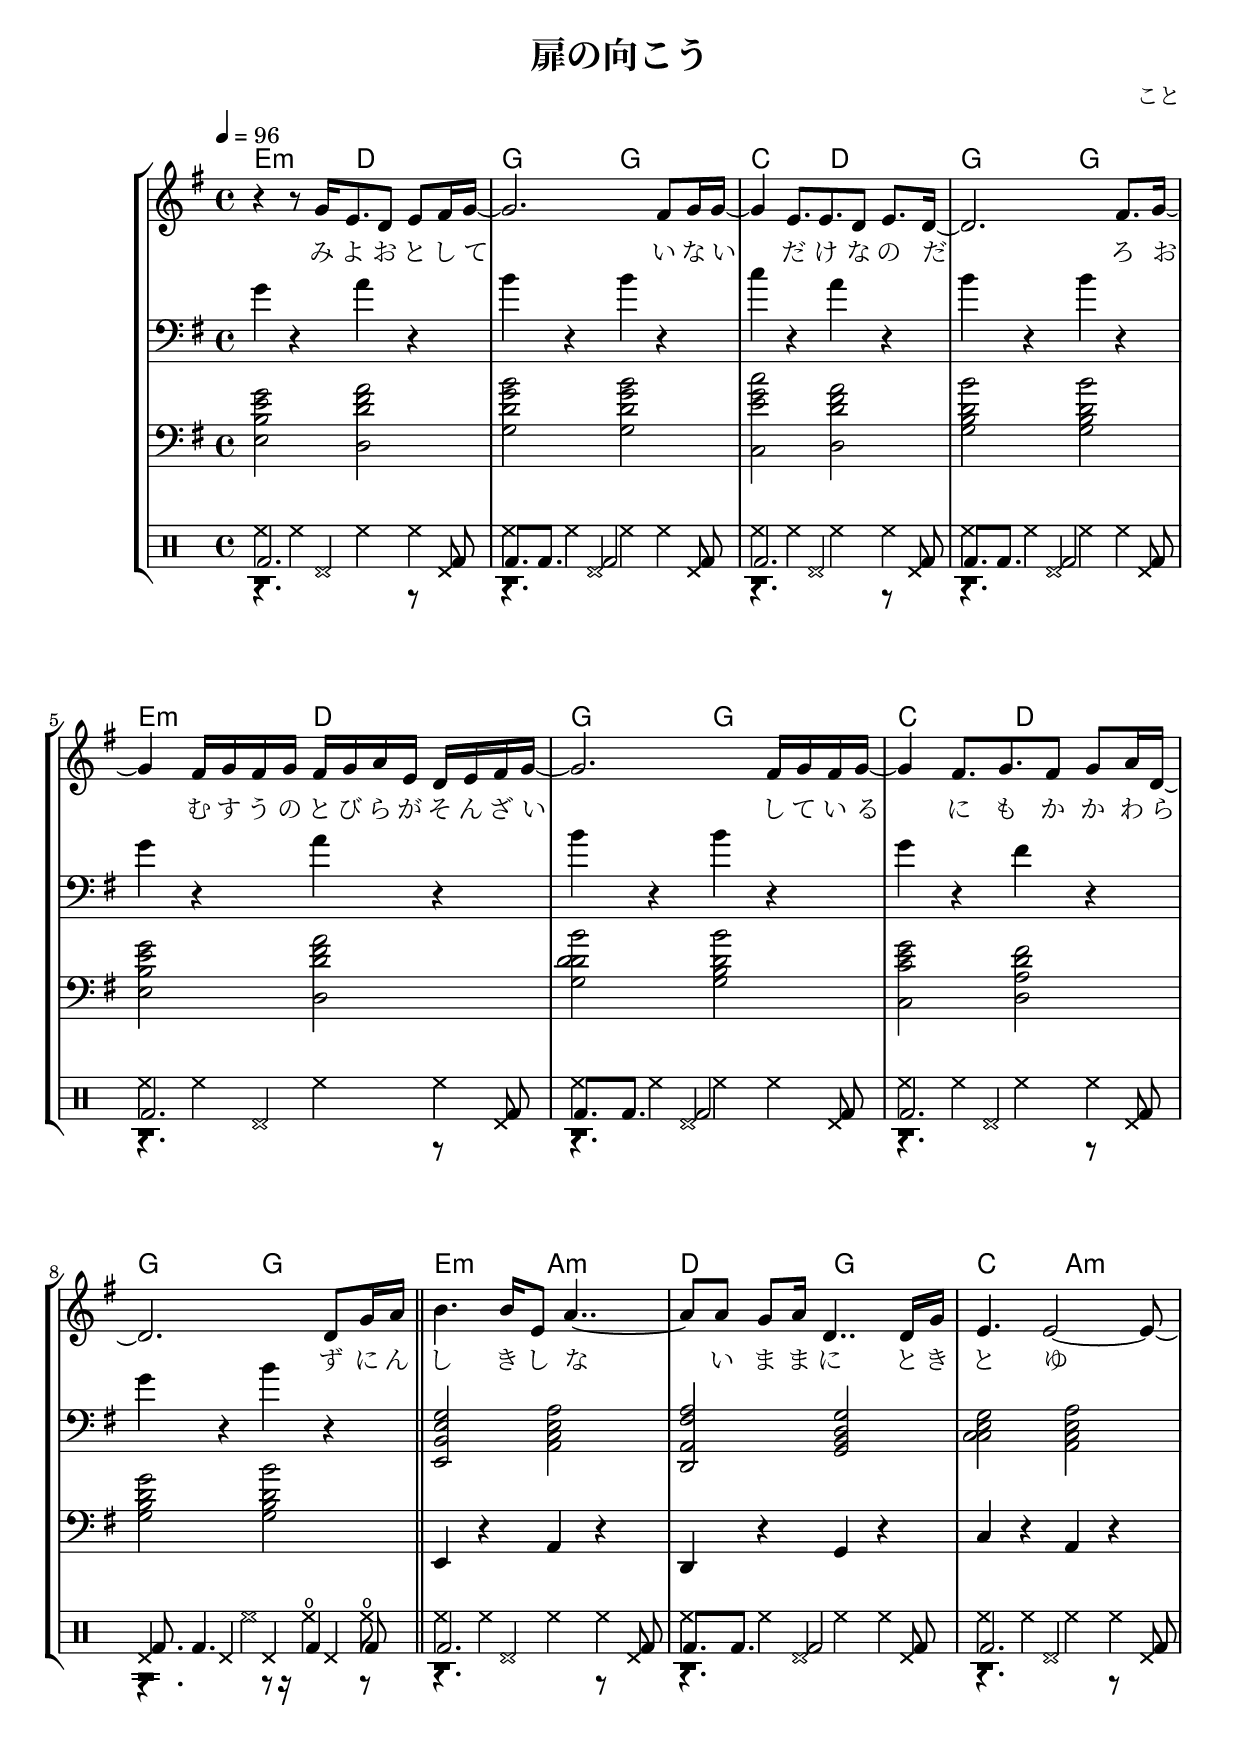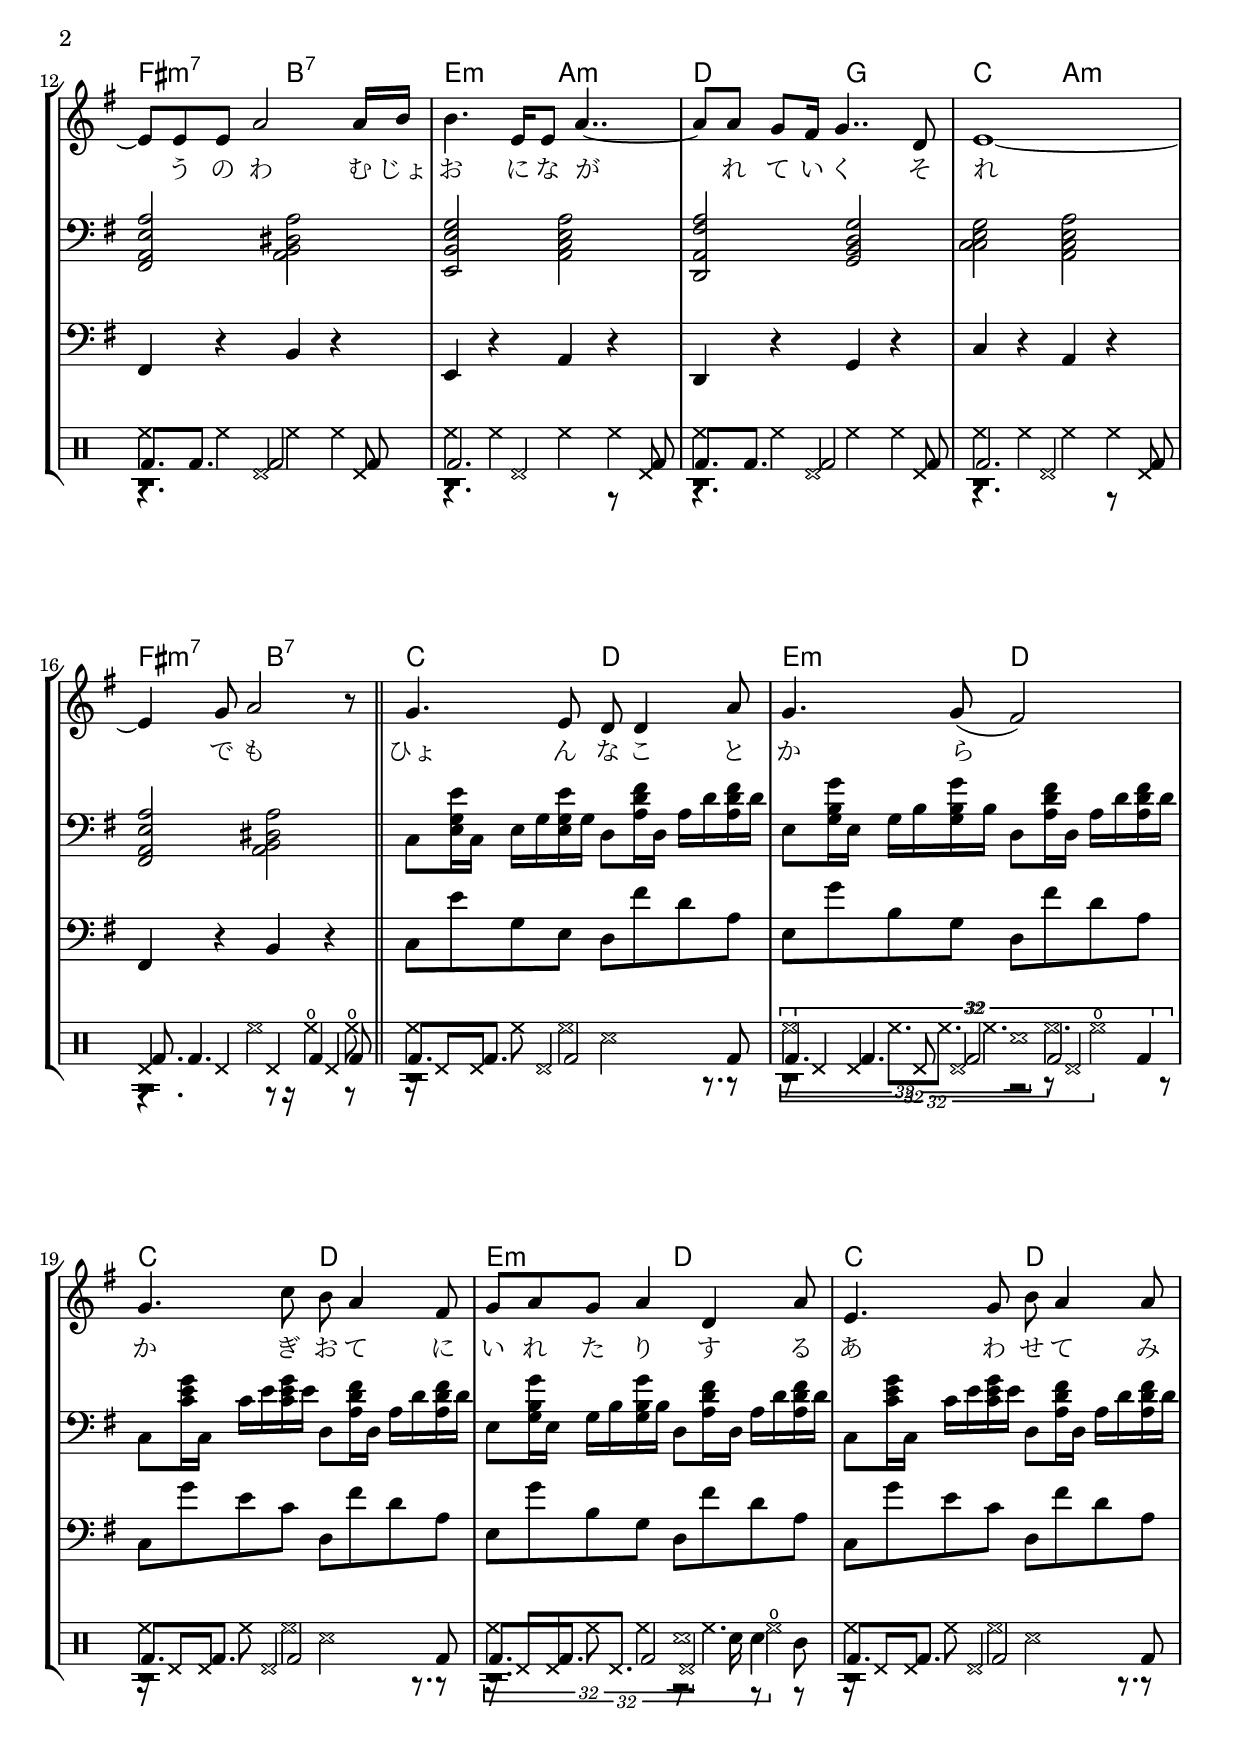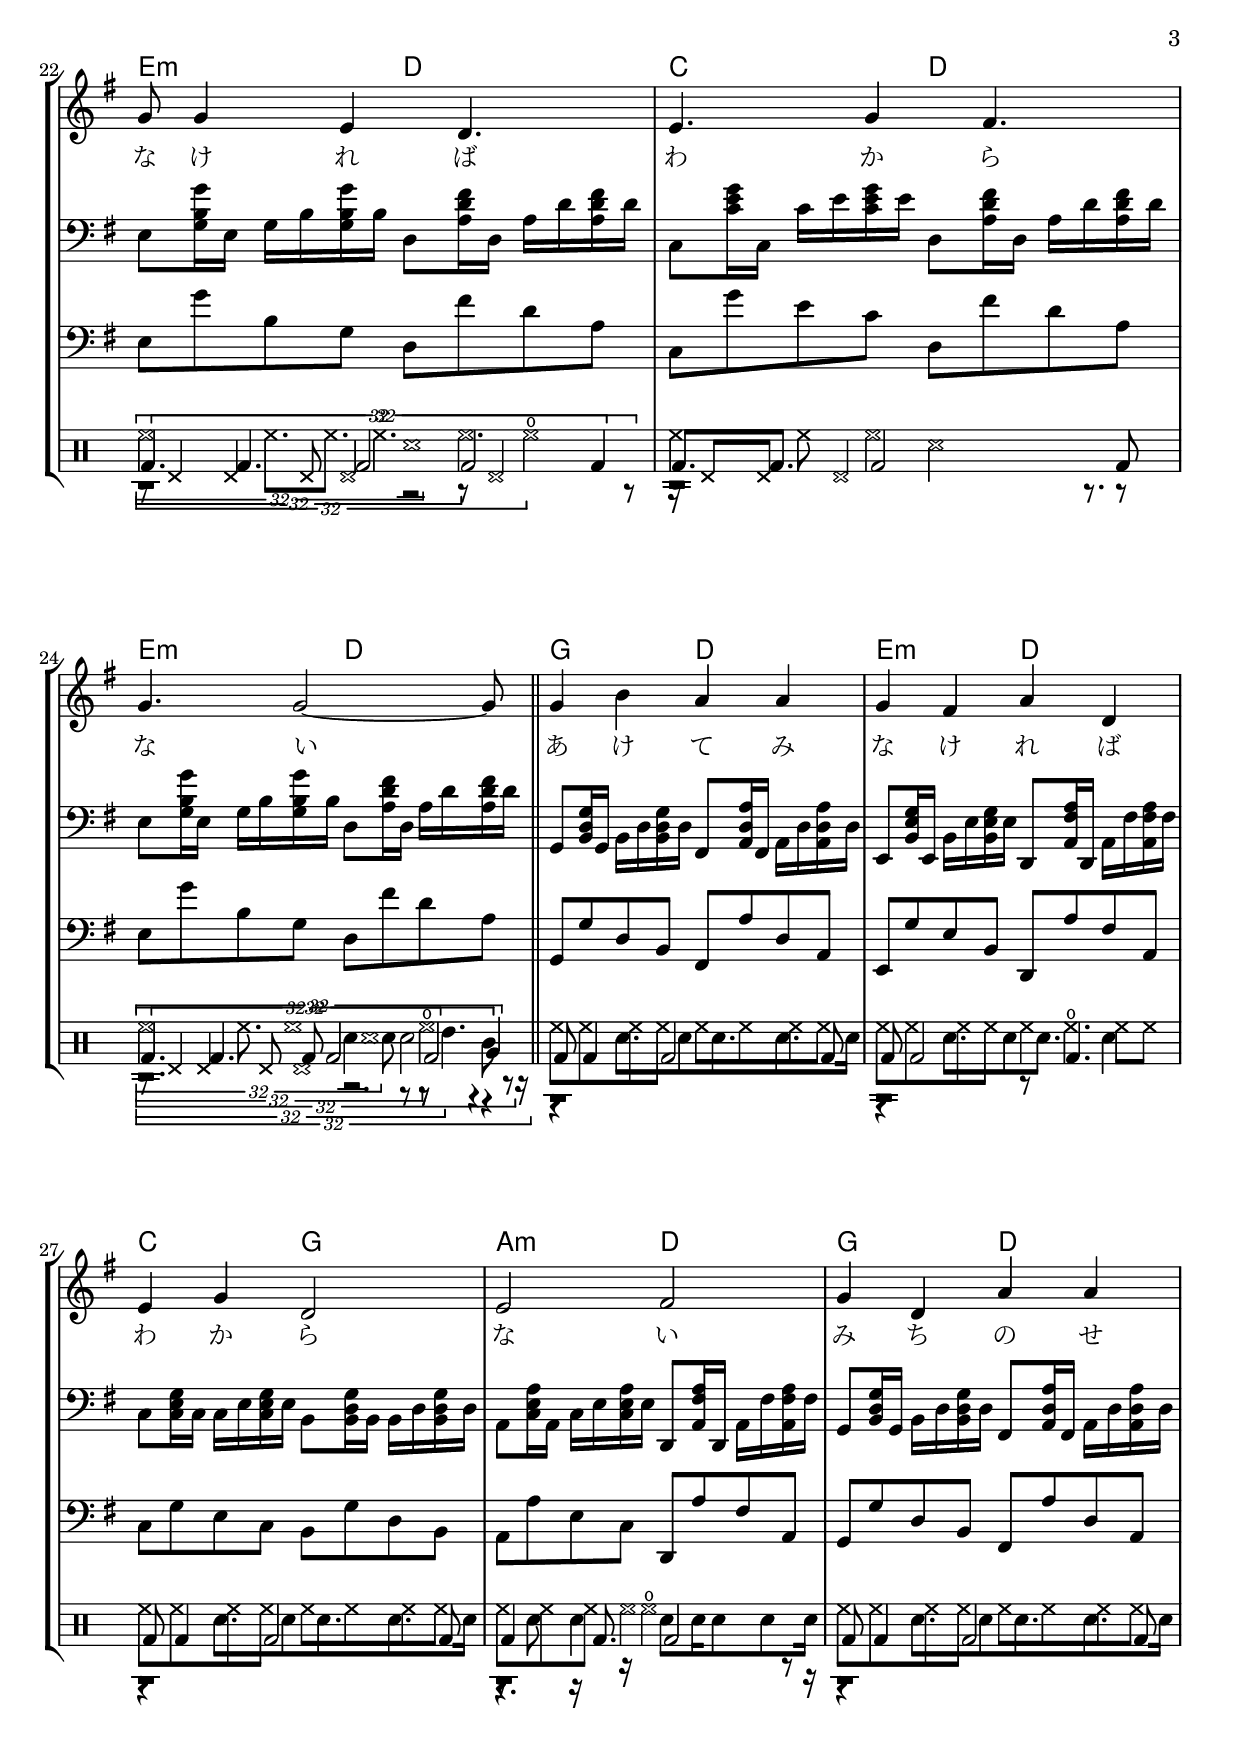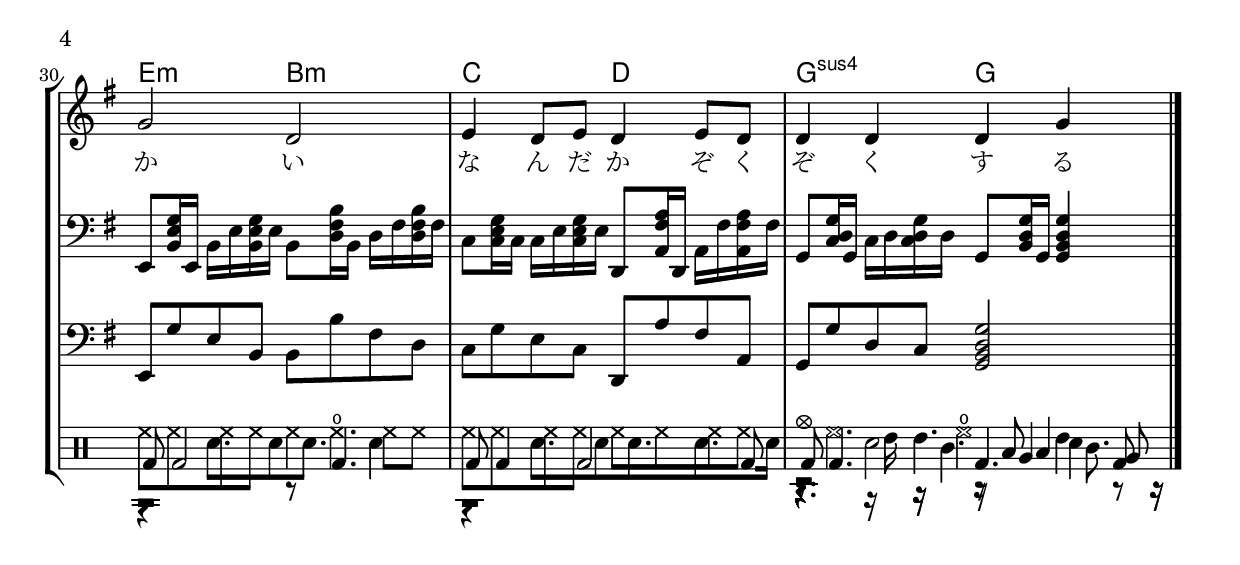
\version "2.12.1"

\header {
	title = \markup {扉の向こう}
	composer = \markup \center-column {こと}
}

harmony = \chordmode {
	e2:m d g g c d g g e:m d g g c d g g 

	e:m a:m d g c a:m fis:min7 b:7 e:m a:m d g c a:m fis:min7 b:7 

	c d e:m d c d e:m d c d e:m d c d e:m d 

	g d e:m d c g a:m d g d e:m b:m c d g:sus4 g 
}

melody = {
	\set Staff.midiInstrument = #"fss0.29"
	\set Staff.midiMinimumVolume = #0.7
	\set Staff.midiMaximumVolume = #0.9
		\key g \major
	\tempo 4 = 96
r4 r8  g'16  e'8.  d'8  e'8  fis'16  g'16~ 
	g'2.  fis'8  g'16  g'16~ 
	g'4  e'8.  e'8.  d'8  e'8.  d'16~ 
	d'2.  fis'8.  g'16~ 
	g'4  fis'16  g'16  fis'16  g'16  fis'16  g'16  a'16  e'16  d'16  e'16  fis'16  g'16~ 
	g'2.  fis'16  g'16  fis'16  g'16~ 
	g'4  fis'8.  g'8.  fis'8  g'8  a'16  d'16~ 
	d'2.  d'8  	\set Staff.midiInstrument = #"fss0.29"
	\set Staff.midiMinimumVolume = #0.7
	\set Staff.midiMaximumVolume = #0.9
	g'16  a'16 
	b'4.  b'16  e'8  a'4..~ 
	a'8  a'8  g'8  a'16  d'4..  d'16  g'16 
	e'4.  e'2~e'8~ 
	e'8  e'8  e'8  a'2  a'16  b'16 
	b'4.  e'16  e'8  a'4..~ 
	a'8  a'8  g'8  fis'16  g'4..  d'8 
	e'1~ 
	e'4  g'8  a'2  	r8 	\set Staff.midiInstrument = #"fss0.29"
	\set Staff.midiMinimumVolume = #0.7
	\set Staff.midiMaximumVolume = #0.9
	g'4.  e'8  d'8  d'4  a'8 
	g'4.  g'8  (fis'2) 
	g'4.  c''8  b'8  a'4  fis'8 
	g'8  a'8  g'8  a'4  d'4  a'8 
	e'4.  g'8  b'8  a'4  a'8 
	g'8  g'4  e'4  d'4. 
	e'4.  g'4  fis'4. 
	g'4.  g'2~g'8
	\set Staff.midiInstrument = #"fss0.29"
	\set Staff.midiMinimumVolume = #0.7
	\set Staff.midiMaximumVolume = #0.9
	g'4  b'4  a'4  a'4 
	g'4  fis'4  a'4  d'4 
	e'4  g'4  d'2 
	e'2  fis'2 
	g'4  d'4  a'4  a'4 
	g'2  d'2 
	e'4  d'8  e'8  d'4  e'8  d'8 
	d'4  d'4  d'4  g'4
	\bar "|."
}

words = \lyricmode {
	み  よ  お  と  し  て  い  な  い  だ  け  な  の  だ  ろ  お  む  す  う  の  と  び  ら  が  そ  ん  ざ  い  し  て  い  る  に  も  か  か  わ  ら  ず  
	に  ん  し  き  し  な  い  ま  ま  に  と  き  と  ゆ  う  の  わ  む  じょ  お  に  な  が  れ  て  い  く  そ  れ  で  も  
	ひょ  ん  な  こ  と  か  ら  か  ぎ  お  て  に  い  れ  た  り  す  る  あ  わ  せ  て  み  な  け  れ  ば  わ  か  ら  な  い  
	あ  け  て  み  な  け  れ  ば  わ  か  ら  な  い  み  ち  の  せ  か  い  な  ん  だ  か  ぞ  く  ぞ  く  す  る  
}

tempochange = {
	\tempo 4 = 96
	r1 | r1 | r1 | r1 | r1 | r1 | r1 | r1 \bar "||"
	\tempo 4 = 96
	r1 | r1 | r1 | r1 | r1 | r1 | r1 | r1 \bar "||"
	\tempo 4 = 96
	r1 | r1 | r1 | r1 | r1 | r1 | r1 | r1 \bar "||"
	\tempo 4 = 96
	r1 | r1 | r1 | r1 | r1 | r1 | r1 | r1 \bar "|."
}

mainacc = {
	\clef bass
	\set Staff.midiInstrument = #"Pan Flute"
	\set Staff.midiMinimumVolume = #0.3
	\set Staff.midiMaximumVolume = #0.6
	\key g \major
	\tempo 4 = 96
	g'4 r4
	a'4 r4
	b'4 r4
	b'4 r4
	c''4 r4
	a'4 r4
	b'4 r4
	b'4 r4
	g'4 r4
	a'4 r4
	b'4 r4
	b'4 r4
	g'4 r4
	fis'4 r4
	g'4 r4
	b'4 r4
	\bar "||"

	\set Staff.midiInstrument = #"Pan Flute"
	\set Staff.midiMinimumVolume = #0.3
	\set Staff.midiMaximumVolume = #0.6
	<e, b, e g>2
	<a, c e a>2
	<d, a, fis a>2
	<g, b, d g>2
	<c c e g>2
	<a, c e a>2
	<fis, a, e a>2
	<b, a, dis a>2
	<e, b, e g>2
	<a, c e a>2
	<d, a, fis a>2
	<g, b, d g>2
	<c c e g>2
	<a, c e a>2
	<fis, a, e a>2
	<b, a, dis a>2
	\bar "||"

	\set Staff.midiInstrument = #"Rock Organ"
	\set Staff.midiMinimumVolume = #0.3
	\set Staff.midiMaximumVolume = #0.6
	c8 <e g e'>16 c16   e16 g16 <e g e'>16 g16
	d8 <a d' fis'>16 d16   a16 d'16 <a d' fis'>16 d'16
	e8 <g b g'>16 e16   g16 b16 <g b g'>16 b16
	d8 <a d' fis'>16 d16   a16 d'16 <a d' fis'>16 d'16
	c8 <c' e' g'>16 c16   c'16 e'16 <c' e' g'>16 e'16
	d8 <a d' fis'>16 d16   a16 d'16 <a d' fis'>16 d'16
	e8 <g b g'>16 e16   g16 b16 <g b g'>16 b16
	d8 <a d' fis'>16 d16   a16 d'16 <a d' fis'>16 d'16
	c8 <c' e' g'>16 c16   c'16 e'16 <c' e' g'>16 e'16
	d8 <a d' fis'>16 d16   a16 d'16 <a d' fis'>16 d'16
	e8 <g b g'>16 e16   g16 b16 <g b g'>16 b16
	d8 <a d' fis'>16 d16   a16 d'16 <a d' fis'>16 d'16
	c8 <c' e' g'>16 c16   c'16 e'16 <c' e' g'>16 e'16
	d8 <a d' fis'>16 d16   a16 d'16 <a d' fis'>16 d'16
	e8 <g b g'>16 e16   g16 b16 <g b g'>16 b16
	d8 <a d' fis'>16 d16   a16 d'16 <a d' fis'>16 d'16
	\bar "||"

	\set Staff.midiInstrument = #"Percussive Organ"
	\set Staff.midiMinimumVolume = #0.3
	\set Staff.midiMaximumVolume = #0.6
	g,8 <b, d g>16 g,16   b,16 d16 <b, d g>16 d16
	fis,8 <a, d a>16 fis,16   a,16 d16 <a, d a>16 d16
	e,8 <b, e g>16 e,16   b,16 e16 <b, e g>16 e16
	d,8 <a, fis a>16 d,16   a,16 fis16 <a, fis a>16 fis16
	c8 <c e g>16 c16   c16 e16 <c e g>16 e16
	b,8 <b, d g>16 b,16   b,16 d16 <b, d g>16 d16
	a,8 <c e a>16 a,16   c16 e16 <c e a>16 e16
	d,8 <a, fis a>16 d,16   a,16 fis16 <a, fis a>16 fis16
	g,8 <b, d g>16 g,16   b,16 d16 <b, d g>16 d16
	fis,8 <a, d a>16 fis,16   a,16 d16 <a, d a>16 d16
	e,8 <b, e g>16 e,16   b,16 e16 <b, e g>16 e16
	b,8 <d fis b>16 b,16   d16 fis16 <d fis b>16 fis16
	c8 <c e g>16 c16   c16 e16 <c e g>16 e16
	d,8 <a, fis a>16 d,16   a,16 fis16 <a, fis a>16 fis16
	g,8 <c d g>16 g,16   c16 d16 <c d g>16 d16
	g,8 <b, d g>16 g,16 <g, b, d g>4
	\bar "|."
}

subacc = {
	\clef bass
	\set Staff.midiInstrument = #"Bassoon"
	\set Staff.midiMinimumVolume = #0.3
	\set Staff.midiMaximumVolume = #0.6
	\key g \major
	\tempo 4 = 96
	<e b e' g'>2
	<d d' fis' a'>2
	<g d' g' b'>2
	<g d' g' b'>2
	<c e' g' c''>2
	<d d' fis' a'>2
	<g b d' b'>2
	<g b d' b'>2
	<e b e' g'>2
	<d d' fis' a'>2
	<g d' d' b'>2
	<g b d' b'>2
	<c c' e' g'>2
	<d a d' fis'>2
	<g b d' g'>2
	<g b d' b'>2
	\bar "||"

	\set Staff.midiInstrument = #"Bassoon"
	\set Staff.midiMinimumVolume = #0.3
	\set Staff.midiMaximumVolume = #0.6
	e,4 r4
	a,4 r4
	d,4 r4
	g,4 r4
	c4 r4
	a,4 r4
	fis,4 r4
	b,4 r4
	e,4 r4
	a,4 r4
	d,4 r4
	g,4 r4
	c4 r4
	a,4 r4
	fis,4 r4
	b,4 r4
	\bar "||"

	\set Staff.midiInstrument = #"Tremolo Strings"
	\set Staff.midiMinimumVolume = #0.3
	\set Staff.midiMaximumVolume = #0.6
	c8 e' g e
	d8 fis' d' a
	e8 g' b g
	d8 fis' d' a
	c8 g' e' c'
	d8 fis' d' a
	e8 g' b g
	d8 fis' d' a
	c8 g' e' c'
	d8 fis' d' a
	e8 g' b g
	d8 fis' d' a
	c8 g' e' c'
	d8 fis' d' a
	e8 g' b g
	d8 fis' d' a
	\bar "||"

	\set Staff.midiInstrument = #"String Ensemble 1"
	\set Staff.midiMinimumVolume = #0.3
	\set Staff.midiMaximumVolume = #0.6
	g,8 g d b,
	fis,8 a d a,
	e,8 g e b,
	d,8 a fis a,
	c8 g e c
	b,8 g d b,
	a,8 a e c
	d,8 a fis a,
	g,8 g d b,
	fis,8 a d a,
	e,8 g e b,
	b,8 b fis d
	c8 g e c
	d,8 a fis a,
	g,8 g d c
	<g, b, d g>2
	\bar "|."
}

percA = {
	\drummode {
	r1  |r1  |r1  |r1  |r1  |r1  |r1  |r2 r8 hho4 hho8  \bar "||"
	r1  |r1  |r1  |r1  |r1  |r1  |r1  |r2 r8 hho4 hho8  \bar "||"
	hh4 hh8 hh2 r8  |\times 16/32{ hh2 hh8. hh8. hh4. hh2. } |hh4 hh8 hh2 r8  |hh4 hh8 hh4 hh4.  |hh4 hh8 hh2 r8  |\times 16/32{ hh2 hh8. hh8. hh4. hh2. } |hh4 hh8 hh2 r8  |\times 16/32{ hh2 hh8. hh1 r4 r16 } \bar "||"
	hh8 hh8 hh8 hh8 hh8 hh8 hh8 hh8  |hh8 hh8 hh8 hh8 hh4 hh8 hh8  |hh8 hh8 hh8 hh8 hh8 hh8 hh8 hh8  |hh8 hh8 hh8 hh2 r8  |hh8 hh8 hh8 hh8 hh8 hh8 hh8 hh8  |hh8 hh8 hh8 hh8 hh4 hh8 hh8  |hh8 hh8 hh8 hh8 hh8 hh8 hh8 hh8  |r8 hh2. r8  \bar "|."
	}
}

percB = {
	\drummode {
	r4. hhp2 hhp8  |r4. hhp2 hhp8  |r4. hhp2 hhp8  |r4. hhp2 hhp8  |r4. hhp2 hhp8  |r4. hhp2 hhp8  |r4. hhp2 hhp8  |hhp4 hhp4 hhp4 hhp4  \bar "||"
	r4. hhp2 hhp8  |r4. hhp2 hhp8  |r4. hhp2 hhp8  |r4. hhp2 hhp8  |r4. hhp2 hhp8  |r4. hhp2 hhp8  |r4. hhp2 hhp8  |hhp4 hhp4 hhp4 hhp4  \bar "||"
	r16 hhp8 hhp8 hhp2 r8.  |\times 16/32{ r8 hhp4 hhp4 hhp8 hhp2 r8 hhp2 r8 } |r16 hhp8 hhp8 hhp2 r8.  |r16 hhp8 hhp8 hhp8. hhp2  |r16 hhp8 hhp8 hhp2 r8.  |\times 16/32{ r8 hhp4 hhp4 hhp8 hhp2 r8 hhp2 r8 } |r16 hhp8 hhp8 hhp2 r8.  |\times 16/32{ r8 hhp4 hhp4 hhp8 hhp1 r4 } \bar "||"
	r4 sn8. sn8 sn8. sn8. sn16  |r4 sn8. sn8 sn8. sn4  |r4 sn8. sn8 sn8. sn8. sn16  |r8 sn8 sn4 sn8 sn16 sn8 sn8 sn16  |r4 sn8. sn8 sn8. sn8. sn16  |r4 sn8. sn8 sn8. sn4  |r4 sn8. sn8 sn8. sn8. sn16  |r4 sn2 sn4  \bar "|."
	}
}

percC = {
	\drummode {
	hh4 hh4 hh4 hh4  |hh4 hh4 hh4 hh4  |hh4 hh4 hh4 hh4  |hh4 hh4 hh4 hh4  |hh4 hh4 hh4 hh4  |hh4 hh4 hh4 hh4  |hh4 hh4 hh4 hh4  |r4. hh2 r8  \bar "||"
	hh4 hh4 hh4 hh4  |hh4 hh4 hh4 hh4  |hh4 hh4 hh4 hh4  |hh4 hh4 hh4 hh4  |hh4 hh4 hh4 hh4  |hh4 hh4 hh4 hh4  |hh4 hh4 hh4 hh4  |r4. hh2 r8  \bar "||"
	r1  |\times 16/32{ r1 r2 hho2 } |r1  |\times 16/32{ r1 r2 hho2 } |r1  |\times 16/32{ r1 r2 hho2 } |r1  |\times 16/32{ r1 r2 hho2 } \bar "||"
	bd8 bd4 bd2 bd8  |bd8 bd2 bd4.  |bd8 bd4 bd2 bd8  |bd4 r16 bd8. bd2  |bd8 bd4 bd2 bd8  |bd8 bd2 bd4.  |bd8 bd4 bd2 bd8  |bd8 bd4. bd4. bd8  \bar "|."
	}
}

percD = {
	\drummode {
	bd2. r8 bd8  |bd8. bd8. bd2 bd8  |bd2. r8 bd8  |bd8. bd8. bd2 bd8  |bd2. r8 bd8  |bd8. bd8. bd2 bd8  |bd2. r8 bd8  |bd8. bd4. r16 bd4 bd8  \bar "||"
	bd2. r8 bd8  |bd8. bd8. bd2 bd8  |bd2. r8 bd8  |bd8. bd8. bd2 bd8  |bd2. r8 bd8  |bd8. bd8. bd2 bd8  |bd2. r8 bd8  |bd8. bd4. r16 bd4 bd8  \bar "||"
	bd8. bd8. bd2 bd8  |\times 16/32{ bd4. bd4. bd2 bd2 bd4 } |bd8. bd8. bd2 bd8  |bd8. bd8. bd2 r8  |bd8. bd8. bd2 bd8  |\times 16/32{ bd4. bd4. bd2 bd2 bd4 } |bd8. bd8. bd2 bd8  |\times 16/32{ bd4. bd4. bd8 bd2 r8 bd2 } \bar "||"
	r1  |r2 r8 hho4.  |r1  |r4. r16 hho2 r16  |r1  |r2 r8 hho4.  |r1  |r4. r16 hho2 r16  \bar "|."
	}
}

percE = {
	\drummode {
	r1 | r1 | r1 | r1 | r1 | r1 | r1 | r1 \bar "||"
	r1 | r1 | r1 | r1 | r1 | r1 | r1 | r1 \bar "||"
	r2 ss2  |\times 16/32{ r1 ss1 } |r2 ss2  |\times 16/32{ r1 ss1 } |r2 ss2  |\times 16/32{ r1 ss1 } |r2 ss2  |\times 16/32{ r1 ss1 } \bar "||"
	r1 |r1 |r1 |r1 |r1 |r1 |r1 |cymc1  \bar "|."
	}
}

percF = {
	\drummode {
	r1 | r1 | r1 | r1 | r1 | r1 | r1 | r1 \bar "||"
	r1 | r1 | r1 | r1 | r1 | r1 | r1 | r1 \bar "||"
	r1 |r1 |r1 |r2 r8. sn16 sn4  |r1 |r1 |r1 |\times 16/32{ r1 sn4 sn8 sn2 r8 } \bar "||"
	r1 |r1 |r1 |r1 |r1 |r1 |r1 |r4 r16 tommh16 tommh4. tommh4  \bar "|."
	}
}

percG = {
	\drummode {
	r1 | r1 | r1 | r1 | r1 | r1 | r1 | r1 \bar "||"
	r1 | r1 | r1 | r1 | r1 | r1 | r1 | r1 \bar "||"
	r1 |r1 |r1 |r2. r8 tomml8  |r1 |r1 |r1 |r2. r8 tomml8  \bar "||"
	r1 |r1 |r1 |r1 |r1 |r1 |r1 |r4. r16 tomml4. tomml8.  \bar "|."
	}
}

percH = {
	\drummode {
	r1 | r1 | r1 | r1 | r1 | r1 | r1 | r1 \bar "||"
	r1 | r1 | r1 | r1 | r1 | r1 | r1 | r1 \bar "||"
	r1 |r1 |r1 |r1 |r1 |r1 |r1 |\times 16/32{ r1 r2 r8 tommh4. } \bar "||"
	r1 |r1 |r1 |r1 |r1 |r1 |r1 |r2 r16 toml8 toml4 r16  \bar "|."
	}
}

percI = {
	\drummode {
	r1 | r1 | r1 | r1 | r1 | r1 | r1 | r1 \bar "||"
	r1 | r1 | r1 | r1 | r1 | r1 | r1 | r1 \bar "||"
	r1 |r1 |r1 |r1 |r1 |r1 |r1 |\times 16/32{ r1 r2. tomfh4 } \bar "||"
	r1 |r1 |r1 |r1 |r1 |r1 |r1 |r2 r8 tomfh4 tomfh8  \bar "|."
	}
}

\score {
	<<
		\new StaffGroup <<
			\new ChordNames {\harmony}
			\new Voice = "melody" {\melody}
			\new Lyrics \lyricsto "melody" \words
			\new Staff = "mainacc" {\mainacc}
			\new Staff = "subacc" {\subacc}
			\new DrumStaff <<
				\new DrumVoice {\percA}
				\new DrumVoice {\percB}
				\new DrumVoice {\percC}
				\new DrumVoice {\percD}
				\new DrumVoice {\percE}
				\new DrumVoice {\percF}
				\new DrumVoice {\percG}
				\new DrumVoice {\percH}
				\new DrumVoice {\percI}
			>>
		>>
	>>
	\layout { }
}
